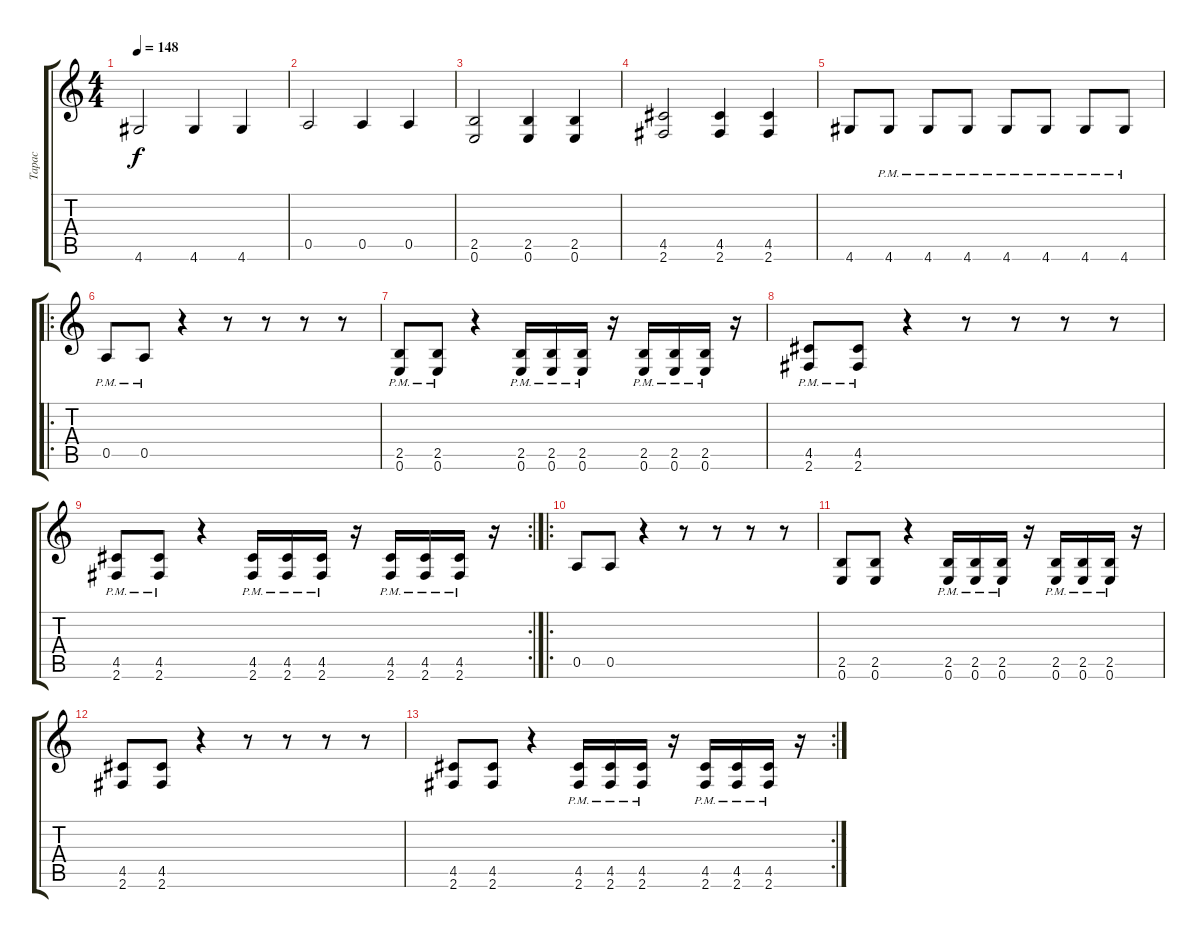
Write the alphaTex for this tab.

\track ("Тарас" "Тарас") {instrument distortionguitar}
\staff {score tabs}
\tuning (E4 B3 G3 D3 A2 E2) {hide}
\ts (4 4)
\tempo 148
\clef g2
\ks c
4.6.2{dy f} 4.6.4 4.6.4 |
0.5.2 0.5.4 0.5.4 |
(2.5 0.6).2 (2.5 0.6).4 (2.5 0.6).4 |
(4.5 2.6).2 (4.5 2.6).4 (4.5 2.6).4 |
4.6.8 4.6{pm}.8 4.6{pm}.8 4.6{pm}.8 4.6{pm}.8 4.6{pm}.8 4.6{pm}.8 4.6{pm}.8 |
\ro
0.5{pm}.8 0.5{pm}.8 r.4 r.8 r.8 r.8 r.8 |
(2.5{pm} 0.6{pm}).8 (2.5{pm} 0.6{pm}).8 r.4 (2.5{pm} 0.6{pm}).16 (2.5{pm} 0.6{pm}).16 (2.5{pm} 0.6{pm}).16 r.16 (2.5{pm} 0.6{pm}).16 (2.5{pm} 0.6{pm}).16 (2.5{pm} 0.6{pm}).16 r.16 |
(4.5{pm} 2.6{pm}).8 (4.5{pm} 2.6{pm}).8 r.4 r.8 r.8 r.8 r.8 |
\rc 2
(4.5{pm} 2.6{pm}).8 (4.5{pm} 2.6{pm}).8 r.4 (4.5{pm} 2.6{pm}).16 (4.5{pm} 2.6{pm}).16 (4.5{pm} 2.6{pm}).16 r.16 (4.5{pm} 2.6{pm}).16 (4.5{pm} 2.6{pm}).16 (4.5{pm} 2.6{pm}).16 r.16 |
\ro
0.5.8 0.5.8 r.4 r.8 r.8 r.8 r.8 |
(2.5 0.6).8 (2.5 0.6).8 r.4 (2.5{pm} 0.6{pm}).16 (2.5{pm} 0.6{pm}).16 (2.5{pm} 0.6{pm}).16 r.16 (2.5{pm} 0.6{pm}).16 (2.5{pm} 0.6{pm}).16 (2.5{pm} 0.6{pm}).16 r.16 |
(4.5 2.6).8 (4.5 2.6).8 r.4 r.8 r.8 r.8 r.8 |
\rc 2
(4.5 2.6).8 (4.5 2.6).8 r.4 (4.5{pm} 2.6{pm}).16 (4.5{pm} 2.6{pm}).16 (4.5{pm} 2.6{pm}).16 r.16 (4.5{pm} 2.6{pm}).16 (4.5{pm} 2.6{pm}).16 (4.5{pm} 2.6{pm}).16 r.16
